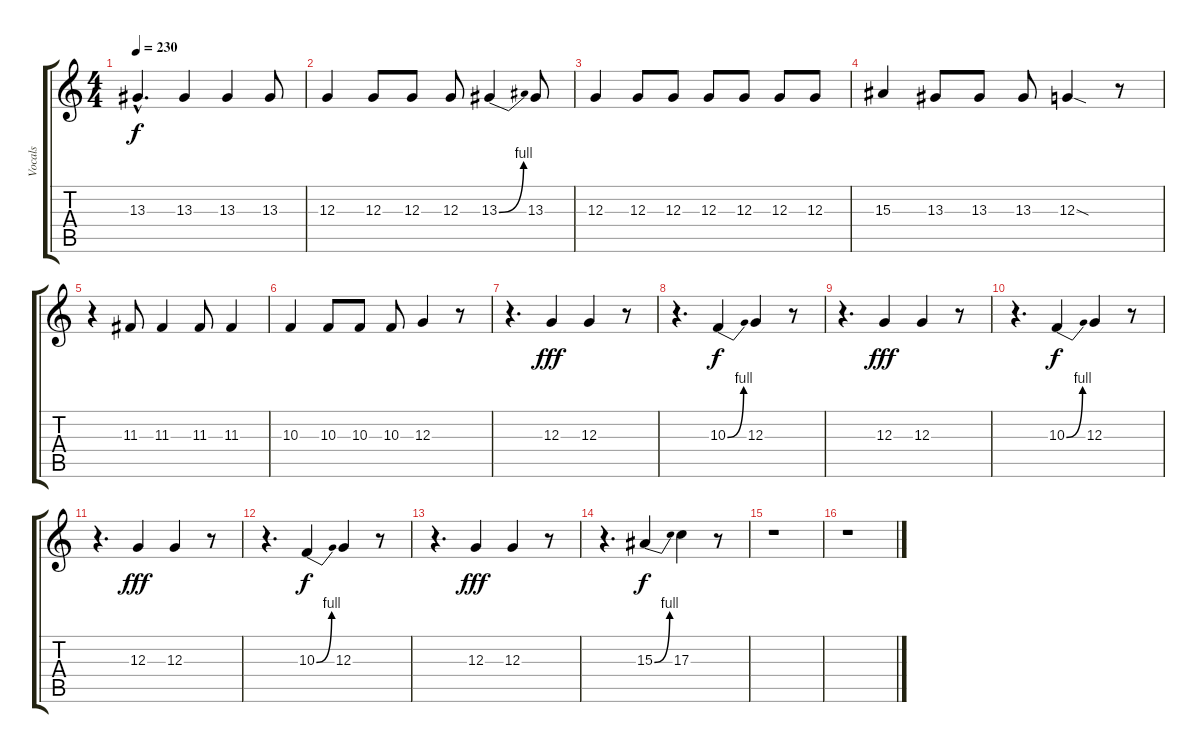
\track ("Vocals" "Vocals") {instrument altosax}
\staff {score tabs}
\tuning (E4 B3 G3 D3 A2 E2) {hide}
\ts (4 4)
\tempo 230
\clef g2
\ks c
13.3{hac}.4{d dy f} 13.3.4 13.3.4 13.3.8 |
12.3.4 12.3.8 12.3.8 12.3.8 13.3{be (bend 0 0 60 4)}.4 13.3.8 |
12.3.4 12.3.8 12.3.8 12.3.8 12.3.8 12.3.8 12.3.8 |
15.3.4 13.3.8 13.3.8 13.3.8 12.3{sod}.4 r.8 |
r.4 11.3.8 11.3.4 11.3.8 11.3.4 |
10.3.4 10.3.8 10.3.8 10.3.8 12.3.4 r.8 |
r.4{d} 12.3.4{dy fff instrument breathnoise} 12.3.4 r.8 |
r.4{d} 10.3{be (bend 0 0 60 4)}.4{dy f instrument altosax} 12.3.4 r.8 |
r.4{d} 12.3.4{dy fff instrument breathnoise} 12.3.4 r.8 |
r.4{d} 10.3{be (bend 0 0 60 4)}.4{dy f instrument altosax} 12.3.4 r.8 |
r.4{d} 12.3.4{dy fff instrument breathnoise} 12.3.4 r.8 |
r.4{d} 10.3{be (bend 0 0 60 4)}.4{dy f instrument altosax} 12.3.4 r.8 |
r.4{d} 12.3.4{dy fff instrument altosax} 12.3.4 r.8 |
r.4{d} 15.3{be (bend 0 0 60 4)}.4{dy f instrument altosax} 17.3.4 r.8 |
r.1 |
r.1
